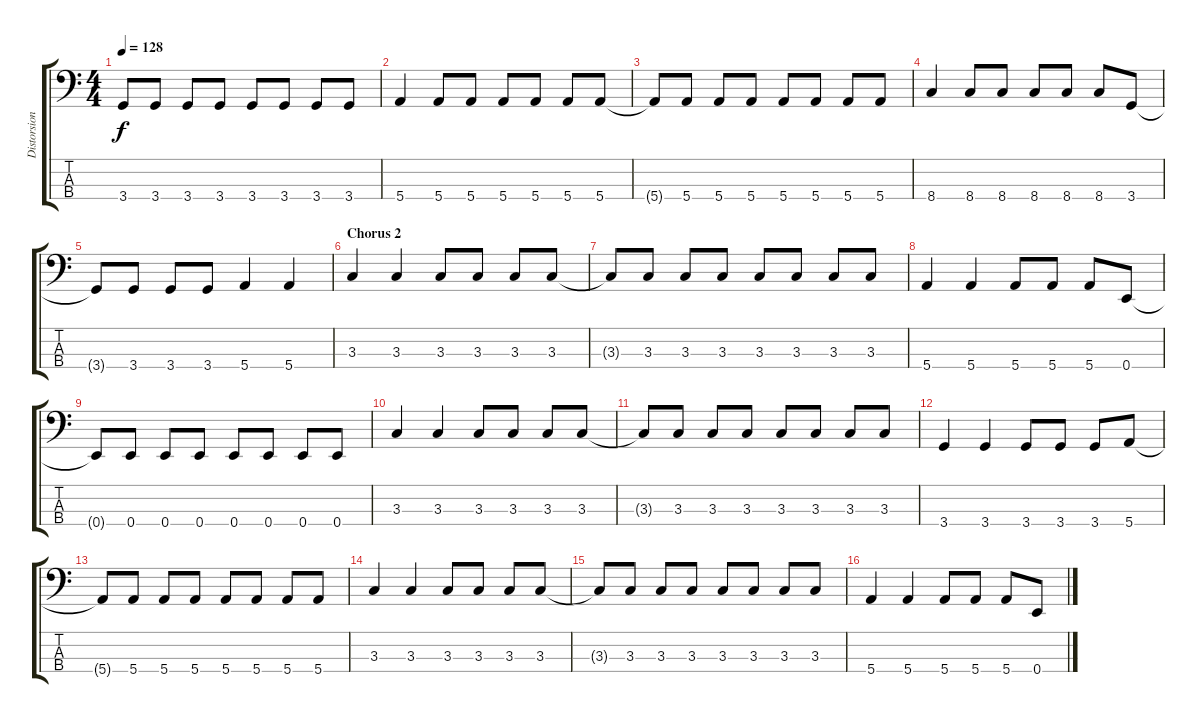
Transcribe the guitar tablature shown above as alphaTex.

\track ("Distorsion Bass" "Distorsion") {instrument electricbasspick}
\staff {score tabs}
\tuning (G2 D2 A1 E1) {hide}
\ts (4 4)
\tempo 128
\clef f4
\ks c
3.4{t}.8{dy f} 3.4.8 3.4.8 3.4.8 3.4.8 3.4.8 3.4.8 3.4.8 |
5.4.4 5.4.8 5.4.8 5.4.8 5.4.8 5.4.8 5.4.8 |
5.4{t}.8 5.4.8 5.4.8 5.4.8 5.4.8 5.4.8 5.4.8 5.4.8 |
8.4.4 8.4.8 8.4.8 8.4.8 8.4.8 8.4.8 3.4.8 |
3.4{t}.8 3.4.8 3.4.8 3.4.8 5.4.4 5.4.4 |
\section ("" "Chorus 2")
3.3.4 3.3.4 3.3.8 3.3.8 3.3.8 3.3.8 |
3.3{t}.8 3.3.8 3.3.8 3.3.8 3.3.8 3.3.8 3.3.8 3.3.8 |
5.4.4 5.4.4 5.4.8 5.4.8 5.4.8 0.4.8 |
0.4{t}.8 0.4.8 0.4.8 0.4.8 0.4.8 0.4.8 0.4.8 0.4.8 |
3.3.4 3.3.4 3.3.8 3.3.8 3.3.8 3.3.8 |
3.3{t}.8 3.3.8 3.3.8 3.3.8 3.3.8 3.3.8 3.3.8 3.3.8 |
3.4.4 3.4.4 3.4.8 3.4.8 3.4.8 5.4.8 |
5.4{t}.8 5.4.8 5.4.8 5.4.8 5.4.8 5.4.8 5.4.8 5.4.8 |
3.3.4 3.3.4 3.3.8 3.3.8 3.3.8 3.3.8 |
3.3{t}.8 3.3.8 3.3.8 3.3.8 3.3.8 3.3.8 3.3.8 3.3.8 |
5.4.4 5.4.4 5.4.8 5.4.8 5.4.8 0.4.8
